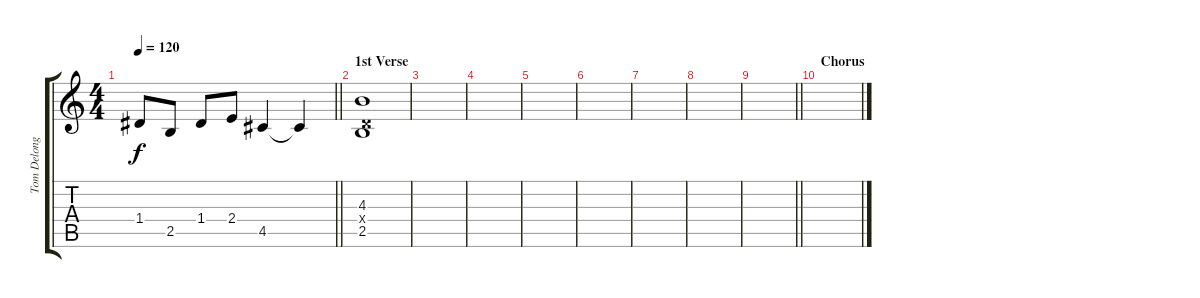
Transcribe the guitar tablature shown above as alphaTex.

\track ("Tom Delonge - 2nd Guitar" "Tom Delong") {instrument distortionguitar}
\staff {score tabs}
\tuning (E4 B3 G3 D3 A2 E2) {hide}
\ts (4 4)
\tempo 120
\clef g2
\barLineRight lightlight
\ks c
1.4.8{dy f} 2.5.8 1.4.8 2.4.8 4.5.4 4.5{t}.4 |
\section ("" "1st Verse")
(4.3 0.4{x} 2.5).1 |
|
|
|
|
|
|
\barLineRight lightlight
|
\section ("" "Chorus")
